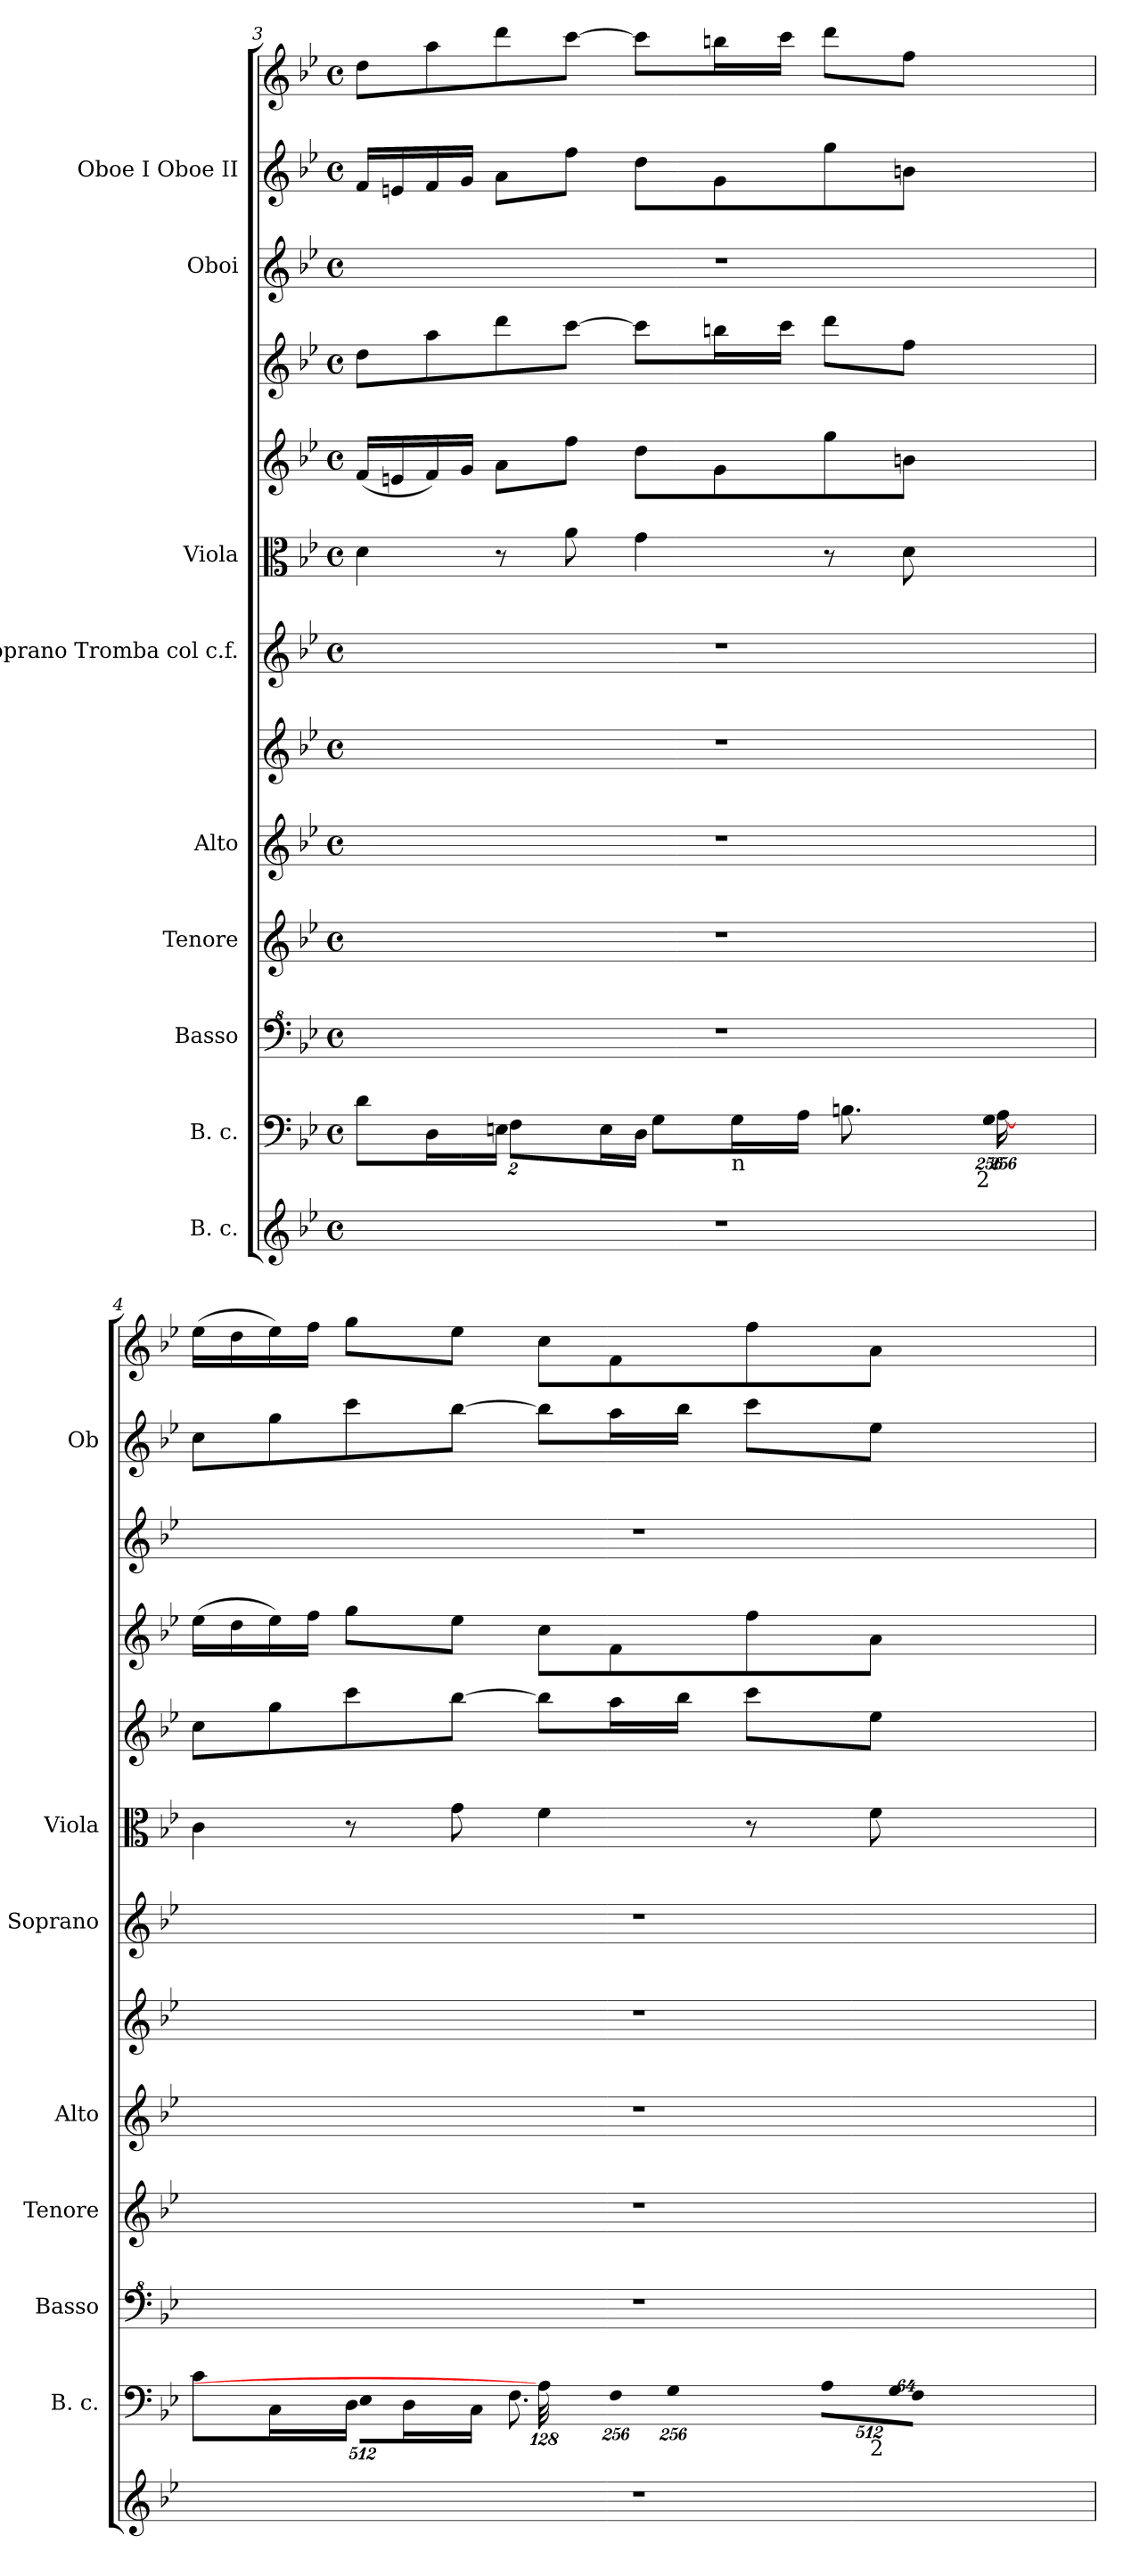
**kern	**kern	**kern	**kern	**kern	**kern	**kern	**kern	**kern	**kern	**kern	**kern	**kern
*part12	*part11	*part10	*part9	*part8	*part7	*part6	*part5	*part4	*part3	*part2	*part1	*part1
*staff13	*staff12	*staff11	*staff10	*staff9	*staff8	*staff7	*staff6	*staff5	*staff4	*staff3	*staff2	*staff1
*I"B. c.	*I"B. c.	*I"Basso	*I"Tenore	*I"Alto	*	*I"Soprano Tromba col c.f.	*I"Viola	*	*	*I"Oboi	*I"Oboe I Oboe II	*
*	*I'B. c.	*I'Basso	*I'Tenore	*I'Alto	*	*I'Soprano	*I'Viola	*	*	*	*I'Ob	*
*clefG2	*clefF4	*clefF^4	*clefG2	*clefG2	*clefG2	*clefG2	*clefC3	*clefG2	*clefG2	*clefG2	*clefG2	*clefG2
*k[b-e-]	*k[b-e-]	*k[b-e-]	*k[b-e-]	*k[b-e-]	*k[b-e-]	*k[b-e-]	*k[b-e-]	*k[b-e-]	*k[b-e-]	*k[b-e-]	*k[b-e-]	*k[b-e-]
*B-:	*B-:	*B-:	*B-:	*B-:	*B-:	*B-:	*B-:	*B-:	*B-:	*B-:	*B-:	*B-:
*M4/4	*M4/4	*M4/4	*M4/4	*M4/4	*M4/4	*M4/4	*M4/4	*M4/4	*M4/4	*M4/4	*M4/4	*M4/4
*met(c)	*met(c)	*met(c)	*met(c)	*met(c)	*met(c)	*met(c)	*met(c)	*met(c)	*met(c)	*met(c)	*met(c)	*met(c)
=3	=3	=3	=3	=3	=3	=3	=3	=3	=3	=3	=3	=3
*	*^	*	*	*	*	*	*	*	*	*	*	*
*	*	*^	*	*	*	*	*	*	*	*	*	*	*
*	*	*	*^	*	*	*	*	*	*	*	*	*	*	*
1r	8d\L	4ryy	4096%2133ryy	4096%3157ryy	1r	1r	1r	1r	1r	4d\	(<16f/LL	8dd\L	1r	16f/LL	8dd\L
.	.	.	.	.	.	.	.	.	.	.	16en/	.	.	16en/	.
.	16D\L	.	.	.	.	.	.	.	.	.	16f/)	8aa\	.	16f/	8aa\
.	16ryy	.	.	.	.	.	.	.	.	.	16g/JJ	.	.	16g/JJ	.
*	*	*Xbrackettup	*	*	*	*	*	*	*	*	*	*	*	*	*
.	16En\JJ	16%3F<\L	.	.	.	.	.	.	.	8r	8a\L	8ddd\	.	8a\L	8ddd\
.	2ryy	.	.	.	.	.	.	.	.	.	.	.	.	.	.
.	.	.	.	.	.	.	.	.	.	8a\	8ff\J	[>8ccc\J	.	8ff\J	[>8ccc\J
.	.	16E<\L	.	.	.	.	.	.	.	.	.	.	.	.	.
.	.	16D\JJ	.	.	.	.	.	.	.	4g\	8dd\L	8ccc\L]	.	8dd\L	8ccc\L]
.	.	.	8G>\L	.	.	.	.	.	.	.	.	.	.	.	.
.	.	16ryy	.	.	.	.	.	.	.	.	.	.	.	.	.
.	.	32ryy	.	.	.	.	.	.	.	.	8g\	16bbn\L	.	8g\	16bbn\L
!	!	!	!LO:TX:b:t=n	!	!	!	!	!	!	!	!	!	!	!	!
.	.	.	16G\L	.	.	.	.	.	.	.	.	.	.	.	.
.	.	64ryy	.	.	.	.	.	.	.	.	.	.	.	.	.
.	.	128ryy	.	.	.	.	.	.	.	.	.	.	.	.	.
.	.	512ryy	.	.	.	.	.	.	.	.	.	.	.	.	.
.	.	2048.ryy	.	.	.	.	.	.	.	.	.	.	.	.	.
.	.	4ryy	.	.	.	.	.	.	.	.	.	.	.	.	.
.	.	.	.	.	.	.	.	.	.	.	.	16ccc\JJ	.	.	16ccc\JJ
.	.	.	16A\JJ	.	.	.	.	.	.	.	.	.	.	.	.
.	.	.	.	.	.	.	.	.	.	8r	8gg\	8ddd\L	.	8gg\	8ddd\L
.	.	.	8ryy	8.Bn>\L	.	.	.	.	.	.	.	.	.	.	.
.	8.ryy	.	.	.	.	.	.	.	.	.	.	.	.	.	.
.	.	.	.	.	.	.	.	.	.	8d\	8bn\J	8ff\J	.	8bn\J	8ff\J
.	.	.	32ryy	.	.	.	.	.	.	.	.	.	.	.	.
.	.	.	64ryy	.	.	.	.	.	.	.	.	.	.	.	.
.	.	16ryy	.	.	.	.	.	.	.	.	.	.	.	.	.
.	.	.	128ryy	.	.	.	.	.	.	.	.	.	.	.	.
.	.	.	512ryy	.	.	.	.	.	.	.	.	.	.	.	.
.	.	.	2048.ryy	.	.	.	.	.	.	.	.	.	.	.	.
!	!	!	!LO:TX:b:t=2	!	!	!	!	!	!	!	!	!	!	!	!
.	.	.	4096%21ryy	.	.	.	.	.	.	.	.	.	.	.	.
!	!	!	!LO:N:vis=16	!	!	!	!	!	!	!	!	!	!	!	!
.	.	.	4096%171G\	[4096%171A\	.	.	.	.	.	.	.	.	.	.	.
.	.	256ryy	.	.	.	.	.	.	.	.	.	.	.	.	.
.	.	1024ryy	.	.	.	.	.	.	.	.	.	.	.	.	.
.	.	4096ryy	.	.	.	.	.	.	.	.	.	.	.	.	.
=4	=4	=4	=4	=4	=4	=4	=4	=4	=4	=4	=4	=4	=4	=4	=4
*	*	*	*	*^	*	*	*	*	*	*	*	*	*	*	*
1r	8c\L	4ryy	2ryy	2ryy	2..ryy	1r	1r	1r	1r	1r	4c\	8cc\L	(>16ee-\LL	1r	8cc\L	(>16ee-\LL
.	.	.	.	.	.	.	.	.	.	.	.	.	16dd\	.	.	16dd\
.	16C\L	.	.	.	.	.	.	.	.	.	.	8gg\	16ee-\)	.	8gg\	16ee-\)
.	16ryy	.	.	.	.	.	.	.	.	.	.	.	16ff\JJ	.	.	16ff\JJ
!	!	!LO:N:vis=8	!	!	!	!	!	!	!	!	!	!	!	!	!	!
.	16D\JJ	4096%341E-\L	.	.	.	.	.	.	.	.	8r	8ccc\	8gg\L	.	8ccc\	8gg\L
.	32ryy	.	.	.	.	.	.	.	.	.	.	.	.	.	.	.
.	.	16D<\L	.	.	.	.	.	.	.	.	.	.	.	.	.	.
.	64ryy	.	.	.	.	.	.	.	.	.	.	.	.	.	.	.
.	1024..ryy	.	.	.	.	.	.	.	.	.	.	.	.	.	.	.
.	2ryy	.	.	.	.	.	.	.	.	.	.	.	.	.	.	.
.	.	.	.	.	.	.	.	.	.	.	8g\	[>8bb-\J	8ee-\J	.	[>8bb-\J	8ee-\J
.	.	16C\JJ	.	.	.	.	.	.	.	.	.	.	.	.	.	.
.	.	8.F\	.	.	.	.	.	.	.	.	.	.	.	.	.	.
.	.	.	8ryy	4096%85A\]	.	.	.	.	.	.	4f\	8bb-\L]	8cc\L	.	8bb-\L]	8cc\L
.	.	.	.	4ryy	.	.	.	.	.	.	.	.	.	.	.	.
!	!	!	!LO:N:vis=16	!	!	!	!	!	!	!	!	!	!	!	!	!
.	.	.	4096%171F\	.	.	.	.	.	.	.	.	16aa\L	8f\	.	16aa\L	8f\
.	.	32ryy	.	.	.	.	.	.	.	.	.	.	.	.	.	.
.	.	.	128..ryy	.	.	.	.	.	.	.	.	.	.	.	.	.
.	.	64ryy	.	.	.	.	.	.	.	.	.	.	.	.	.	.
!	!	!	!LO:N:vis=16	!	!	!	!	!	!	!	!	!	!	!	!	!
.	.	.	4096%171G\	.	.	.	.	.	.	.	.	.	.	.	.	.
.	.	.	.	.	.	.	.	.	.	.	.	16bb-\JJ	.	.	16bb-\JJ	.
.	.	1024..ryy	.	.	.	.	.	.	.	.	.	.	.	.	.	.
.	.	4ryy	.	.	.	.	.	.	.	.	.	.	.	.	.	.
.	.	.	64ryy	.	.	.	.	.	.	.	.	.	.	.	.	.
.	.	.	128ryy	.	.	.	.	.	.	.	.	.	.	.	.	.
.	.	.	256ryy	.	.	.	.	.	.	.	.	.	.	.	.	.
.	.	.	2048ryy	.	.	.	.	.	.	.	.	.	.	.	.	.
.	.	.	32ryy	.	.	.	.	.	.	.	8r	8ccc\L	8ff\	.	8ccc\L	8ff\
.	.	.	.	32ryy	.	.	.	.	.	.	.	.	.	.	.	.
.	.	.	64ryy	.	.	.	.	.	.	.	.	.	.	.	.	.
.	.	.	1024..ryy	.	.	.	.	.	.	.	.	.	.	.	.	.
.	.	.	8ryy	.	.	.	.	.	.	.	.	.	.	.	.	.
.	.	.	.	128ryy	.	.	.	.	.	.	.	.	.	.	.	.
.	.	.	.	512ryy	.	.	.	.	.	.	.	.	.	.	.	.
.	.	.	.	2048.ryy	.	.	.	.	.	.	.	.	.	.	.	.
!	!	!	!	!LO:N:vis=8	!	!	!	!	!	!	!	!	!	!	!	!
.	.	.	.	4096%341A\L	.	.	.	.	.	.	.	.	.	.	.	.
.	8ryy	.	.	.	.	.	.	.	.	.	.	.	.	.	.	.
!	!	!	!	!	!LO:TX:b:t=2	!	!	!	!	!	!	!	!	!	!	!
.	.	.	.	.	8ryy	.	.	.	.	.	8f\	8ee-\J	8a\J	.	8ee-\J	8a\J
!	!	!	!	!LO:N:vis=16	!	!	!	!	!	!	!	!	!	!	!	!
.	.	.	.	2048%57G>\L	.	.	.	.	.	.	.	.	.	.	.	.
!	!	!	!	!LO:N:vis=16	!	!	!	!	!	!	!	!	!	!	!	!
.	.	.	16ryy	2048%57F\JJ	.	.	.	.	.	.	.	.	.	.	.	.
.	.	32ryy	.	.	.	.	.	.	.	.	.	.	.	.	.	.
.	.	.	.	32ryy	.	.	.	.	.	.	.	.	.	.	.	.
.	.	64ryy	.	.	.	.	.	.	.	.	.	.	.	.	.	.
.	.	.	.	64ryy	.	.	.	.	.	.	.	.	.	.	.	.
.	128ryy	.	128ryy	.	.	.	.	.	.	.	.	.	.	.	.	.
.	.	128ryy	.	.	.	.	.	.	.	.	.	.	.	.	.	.
.	256ryy	.	256ryy	.	.	.	.	.	.	.	.	.	.	.	.	.
.	512ryy	.	512ryy	.	.	.	.	.	.	.	.	.	.	.	.	.
.	.	.	.	1024..ryy	.	.	.	.	.	.	.	.	.	.	.	.
.	.	1024ryy	.	.	.	.	.	.	.	.	.	.	.	.	.	.
.	4096ryy	.	4096ryy	.	.	.	.	.	.	.	.	.	.	.	.	.
*	*v	*v	*v	*v	*v	*	*	*	*	*	*	*	*	*	*	*
=	=	=	=	=	=	=	=	=	=	=	=	=
*-	*-	*-	*-	*-	*-	*-	*-	*-	*-	*-	*-	*-
